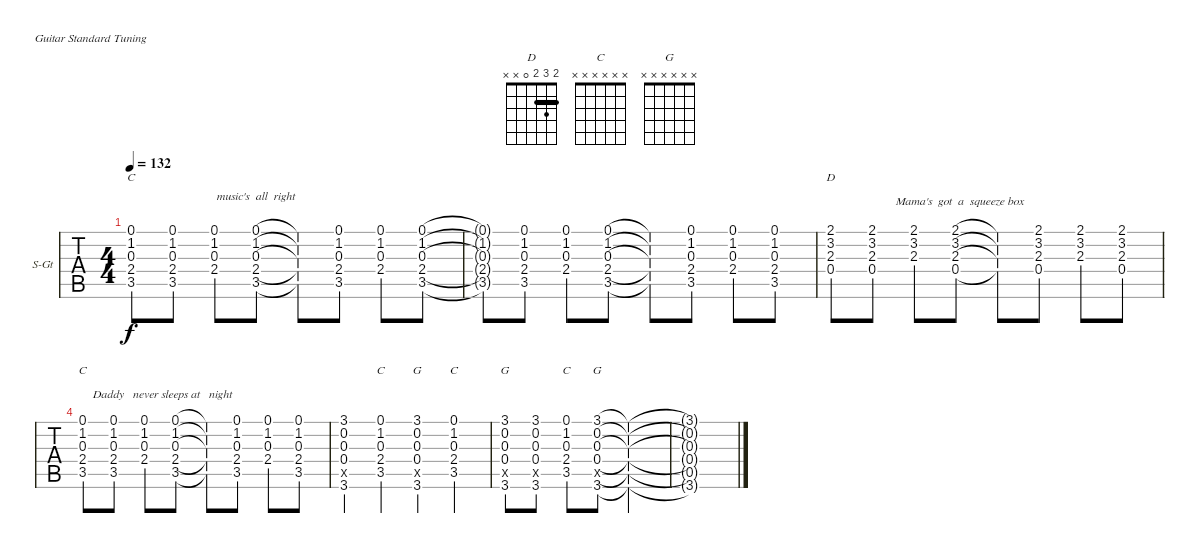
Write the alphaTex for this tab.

\bracketExtendMode nobrackets
\firstSystemTrackNameOrientation horizontal
\otherSystemsTrackNameOrientation horizontal
\defaultBarNumberDisplay FirstOfSystem
\track ("Acoustic (Standard)" "S-Gt") {instrument acousticguitarsteel}
\staff {tabs}
\tuning (E4 B3 G3 D3 A2 E2)
\chord ("D" 2 3 2 0 x x) {showfingering false barre 2}
\chord ("C" 0 1 0 2 3 x) {showfingering false}
\chord ("G" x x x x x x)
\chord ("C" x x x x x x)
\ts (4 4)
\tempo 132
\clef g2
\ks g
(0.1 1.2 0.3 2.4 3.5).8{ch "C" lyrics (0 "") lyrics (1 "") lyrics (2 "") lyrics (3 "") lyrics (4 "") dy f} (0.1 1.2 0.3 2.4 3.5).8{lyrics (0 "") lyrics (1 "") lyrics (2 "") lyrics (3 "") lyrics (4 "")} (0.1 1.2 0.3 2.4).8{lyrics (0 "") lyrics (1 "") lyrics (2 "") lyrics (3 "") lyrics (4 "")} (0.1 1.2 0.3 2.4 3.5).8{lyrics (0 "") lyrics (1 "") lyrics (2 "music's  all  right") lyrics (3 "") lyrics (4 "")} (0.1{t} 1.2{t} 0.3{t} 2.4{t} 3.5{t}).8{lyrics (0 "") lyrics (1 "") lyrics (2 "") lyrics (3 "") lyrics (4 "")} (0.1 1.2 0.3 2.4 3.5).8{lyrics (0 "") lyrics (1 "") lyrics (2 "") lyrics (3 "") lyrics (4 "")} (0.1 1.2 0.3 2.4).8{lyrics (0 "") lyrics (1 "") lyrics (2 "") lyrics (3 "") lyrics (4 "")} (0.1 1.2 0.3 2.4 3.5).8{lyrics (0 "") lyrics (1 "") lyrics (2 "") lyrics (3 "") lyrics (4 "")} |
(0.1{t} 1.2{t} 0.3{t} 2.4{t} 3.5{t}).8{lyrics (0 "") lyrics (1 "") lyrics (2 "") lyrics (3 "") lyrics (4 "")} (0.1 1.2 0.3 2.4 3.5).8{lyrics (0 "") lyrics (1 "") lyrics (2 "") lyrics (3 "") lyrics (4 "")} (0.1 1.2 0.3 2.4).8{lyrics (0 "") lyrics (1 "") lyrics (2 "") lyrics (3 "") lyrics (4 "")} (0.1 1.2 0.3 2.4 3.5).8{lyrics (0 "") lyrics (1 "") lyrics (2 "") lyrics (3 "") lyrics (4 "")} (0.1{t} 1.2{t} 0.3{t} 2.4{t} 3.5{t}).8{lyrics (0 "") lyrics (1 "") lyrics (2 "") lyrics (3 "") lyrics (4 "")} (0.1 1.2 0.3 2.4 3.5).8{lyrics (0 "") lyrics (1 "") lyrics (2 "") lyrics (3 "") lyrics (4 "")} (0.1 1.2 0.3 2.4).8{lyrics (0 "") lyrics (1 "") lyrics (2 "") lyrics (3 "") lyrics (4 "")} (0.1 1.2 0.3 2.4 3.5).8{lyrics (0 "") lyrics (1 "") lyrics (2 "") lyrics (3 "") lyrics (4 "")} |
(2.1 3.2 2.3 0.4).8{ch "D" lyrics (0 "") lyrics (1 "") lyrics (2 "") lyrics (3 "") lyrics (4 "")} (2.1 3.2 2.3 0.4).8{lyrics (0 "") lyrics (1 "") lyrics (2 "") lyrics (3 "") lyrics (4 "")} (2.1 3.2 2.3).8{lyrics (0 "") lyrics (1 "") lyrics (2 "") lyrics (3 "") lyrics (4 "")} (2.1 3.2 2.3 0.4).8{lyrics (0 "") lyrics (1 "") lyrics (2 "") lyrics (3 "   Mama's  got  a  squeeze box ") lyrics (4 "")} (2.1{t} 3.2{t} 2.3{t} 0.4{t}).8{lyrics (0 "") lyrics (1 "") lyrics (2 "") lyrics (3 "") lyrics (4 "")} (2.1 3.2 2.3 0.4).8{lyrics (0 "") lyrics (1 "") lyrics (2 "") lyrics (3 "") lyrics (4 "")} (2.1 3.2 2.3).8{lyrics (0 "") lyrics (1 "") lyrics (2 "") lyrics (3 "") lyrics (4 "")} (2.1 3.2 2.3 0.4).8{lyrics (0 "") lyrics (1 "") lyrics (2 "") lyrics (3 "") lyrics (4 "")} |
(0.1 1.2 0.3 2.4 3.5).8{ch "C" lyrics (0 "") lyrics (1 "") lyrics (2 "") lyrics (3 "") lyrics (4 "")} (0.1 1.2 0.3 2.4 3.5).8{lyrics (0 "") lyrics (1 "") lyrics (2 "") lyrics (3 "") lyrics (4 "")} (0.1 1.2 0.3 2.4).8{lyrics (0 "") lyrics (1 "") lyrics (2 "") lyrics (3 "            Daddy   never sleeps at   night") lyrics (4 "")} (0.1 1.2 0.3 2.4 3.5).8{lyrics (0 "") lyrics (1 "") lyrics (2 "") lyrics (3 "") lyrics (4 "")} (0.1{t} 1.2{t} 0.3{t} 2.4{t} 3.5{t}).8{lyrics (0 "") lyrics (1 "") lyrics (2 "") lyrics (3 "") lyrics (4 "")} (0.1 1.2 0.3 2.4 3.5).8{lyrics (0 "") lyrics (1 "") lyrics (2 "") lyrics (3 "") lyrics (4 "")} (0.1 1.2 0.3 2.4).8{lyrics (0 "") lyrics (1 "") lyrics (2 "") lyrics (3 "") lyrics (4 "")} (0.1 1.2 0.3 2.4 3.5).8{lyrics (0 "") lyrics (1 "") lyrics (2 "") lyrics (3 "") lyrics (4 "")} |
(3.6 0.4 0.3 0.2 3.1 0.5{x}).4 (0.1{ac} 1.2{ac} 0.3{ac} 2.4{ac} 3.5{ac}).4{ch "C"} (3.6 0.4 0.3 0.2 3.1 0.5{x}).4{ch "G"} (0.1{ac} 1.2{ac} 0.3{ac} 2.4{ac} 3.5{ac}).4{ch "C"} |
(3.1 0.2 0.3 0.4 0.5{x} 3.6).8{ch "G"} (3.1 0.2 0.3 0.4 0.5{x} 3.6).8 (0.1 1.2 0.3 2.4 3.5).8{ch "C"} (3.1{ac} 0.2{ac} 0.3{ac} 0.4{ac} 0.5{x} 3.6{ac}).8{ch "G"} (3.1{t} 0.2{t} 0.3{t} 0.4{t} 3.6{t} 0.5{x t}).2 |
(3.1{t} 0.2{t} 0.3{t} 0.4{t} 3.6{t} 0.5{x t}).1
